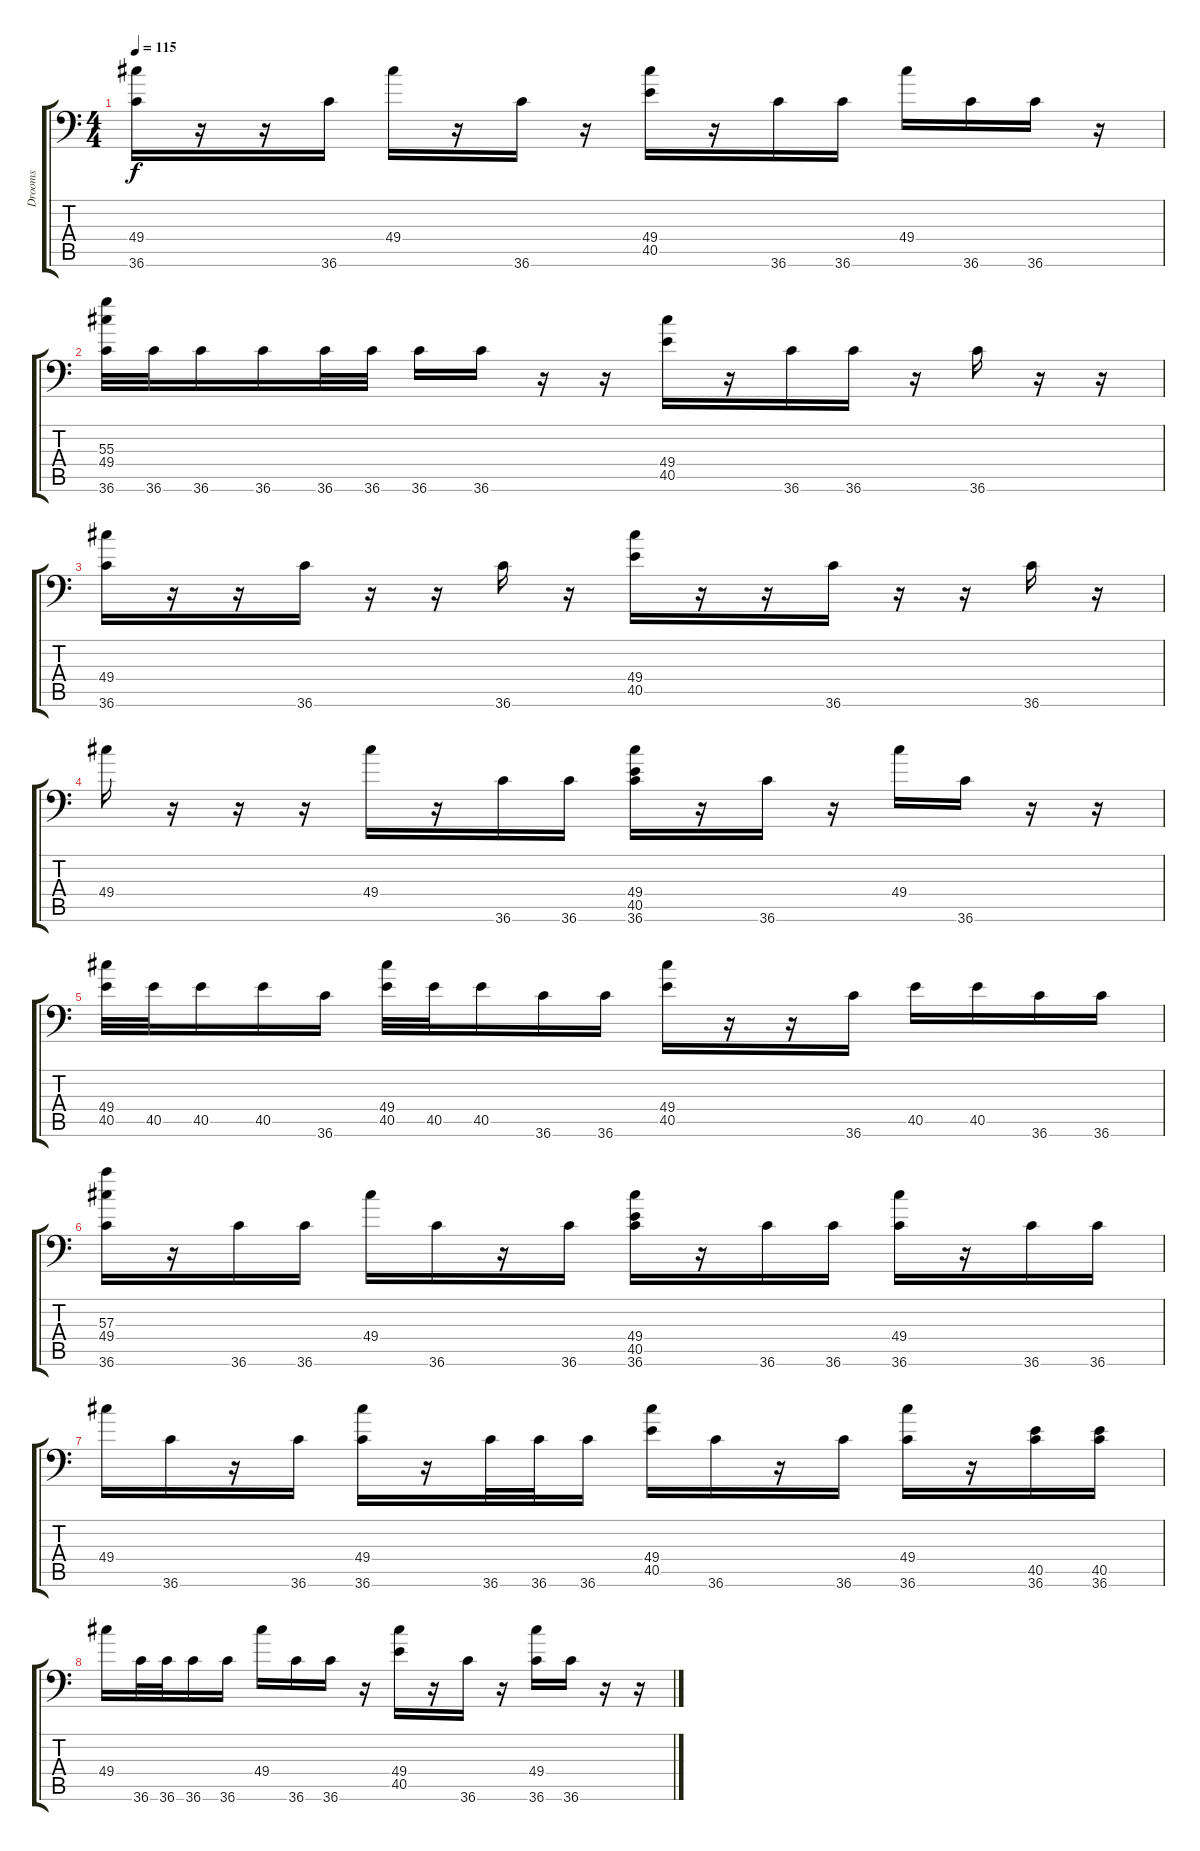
\track ("Drooms" "Drooms") {instrument acousticgrandpiano}
\staff {score tabs}
\tuning (C-1 C-1 C-1 C-1 C-1 C-1) {hide}
\ts (4 4)
\tempo 115
\clef f4
\ks c
(49.4 36.6).16{dy f} r.16 r.16 36.6.16 49.4.16 r.16 36.6.16 r.16 (49.4 40.5).16 r.16 36.6.16 36.6.16 49.4.16 36.6.16 36.6.16 r.16 |
(55.3 49.4 36.6).32 36.6.32 36.6.16 36.6.16 36.6.32 36.6.32 36.6.16 36.6.16 r.16 r.16 (49.4 40.5).16 r.16 36.6.16 36.6.16 r.16 36.6.16 r.16 r.16 |
(49.4 36.6).16 r.16 r.16 36.6.16 r.16 r.16 36.6.16 r.16 (49.4 40.5).16 r.16 r.16 36.6.16 r.16 r.16 36.6.16 r.16 |
49.4.16 r.16 r.16 r.16 49.4.16 r.16 36.6.16 36.6.16 (49.4 40.5 36.6).16 r.16 36.6.16 r.16 49.4.16 36.6.16 r.16 r.16 |
(49.4 40.5).32 40.5.32 40.5.16 40.5.16 36.6.16 (49.4 40.5).32 40.5.32 40.5.16 36.6.16 36.6.16 (49.4 40.5).16 r.16 r.16 36.6.16 40.5.16 40.5.16 36.6.16 36.6.16 |
(57.3 49.4 36.6).16 r.16 36.6.16 36.6.16 49.4.16 36.6.16 r.16 36.6.16 (49.4 40.5 36.6).16 r.16 36.6.16 36.6.16 (49.4 36.6).16 r.16 36.6.16 36.6.16 |
49.4.16 36.6.16 r.16 36.6.16 (49.4 36.6).16 r.16 36.6.32 36.6.32 36.6.16 (49.4 40.5).16 36.6.16 r.16 36.6.16 (49.4 36.6).16 r.16 (40.5 36.6).16 (40.5 36.6).16 |
49.4.16 36.6.32 36.6.32 36.6.16 36.6.16 49.4.16 36.6.16 36.6.16 r.16 (49.4 40.5).16 r.16 36.6.16 r.16 (49.4 36.6).16 36.6.16 r.16 r.16
